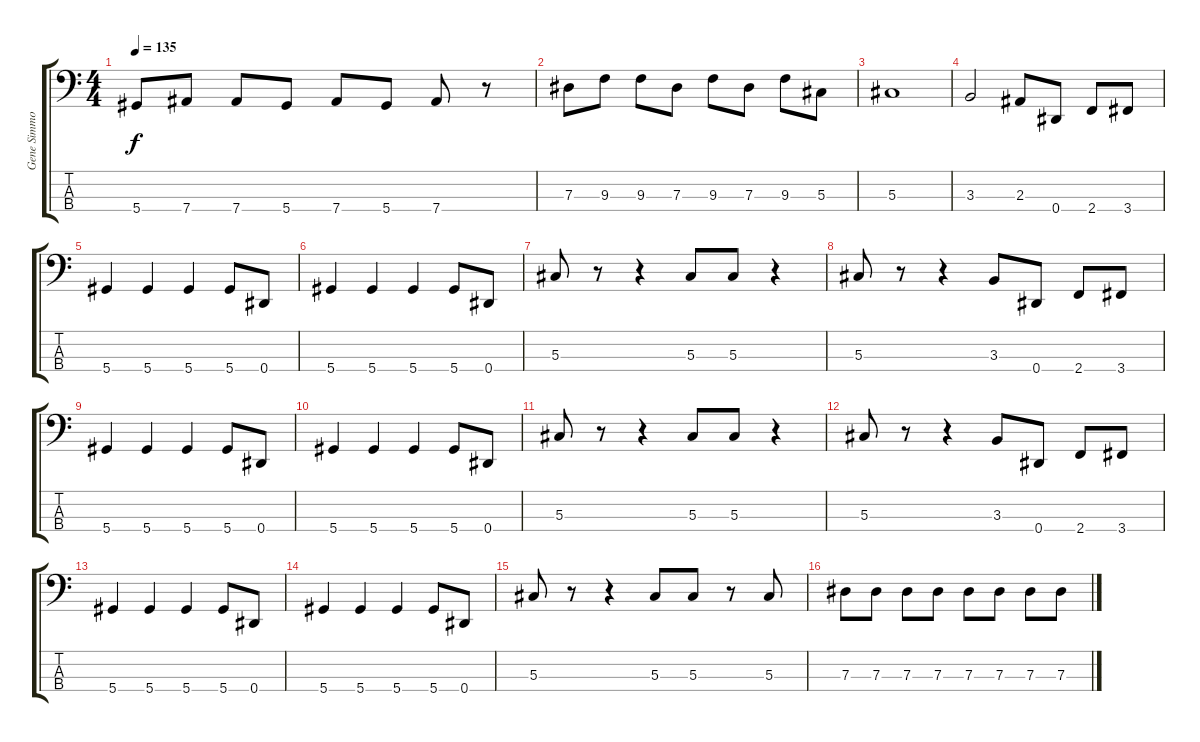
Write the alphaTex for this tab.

\track ("Gene Simmons" "Gene Simmo") {instrument electricbasspick}
\staff {score tabs}
\tuning (Gb2 Db2 Ab1 Eb1) {hide}
\ts (4 4)
\tempo 135
\clef f4
\ks c
5.4.8{dy f} 7.4.8 7.4.8 5.4.8 7.4.8 5.4.8 7.4.8 r.8 |
7.3.8 9.3.8 9.3.8 7.3.8 9.3.8 7.3.8 9.3.8 5.3.8 |
5.3.1 |
3.3.2 2.3.8 0.4.8 2.4.8 3.4.8 |
5.4.4 5.4.4 5.4.4 5.4.8 0.4.8 |
5.4.4 5.4.4 5.4.4 5.4.8 0.4.8 |
5.3.8 r.8 r.4 5.3.8 5.3.8 r.4 |
5.3.8 r.8 r.4 3.3.8 0.4.8 2.4.8 3.4.8 |
5.4.4 5.4.4 5.4.4 5.4.8 0.4.8 |
5.4.4 5.4.4 5.4.4 5.4.8 0.4.8 |
5.3.8 r.8 r.4 5.3.8 5.3.8 r.4 |
5.3.8 r.8 r.4 3.3.8 0.4.8 2.4.8 3.4.8 |
5.4.4 5.4.4 5.4.4 5.4.8 0.4.8 |
5.4.4 5.4.4 5.4.4 5.4.8 0.4.8 |
5.3.8 r.8 r.4 5.3.8 5.3.8 r.8 5.3.8 |
7.3.8 7.3.8 7.3.8 7.3.8 7.3.8 7.3.8 7.3.8 7.3.8
